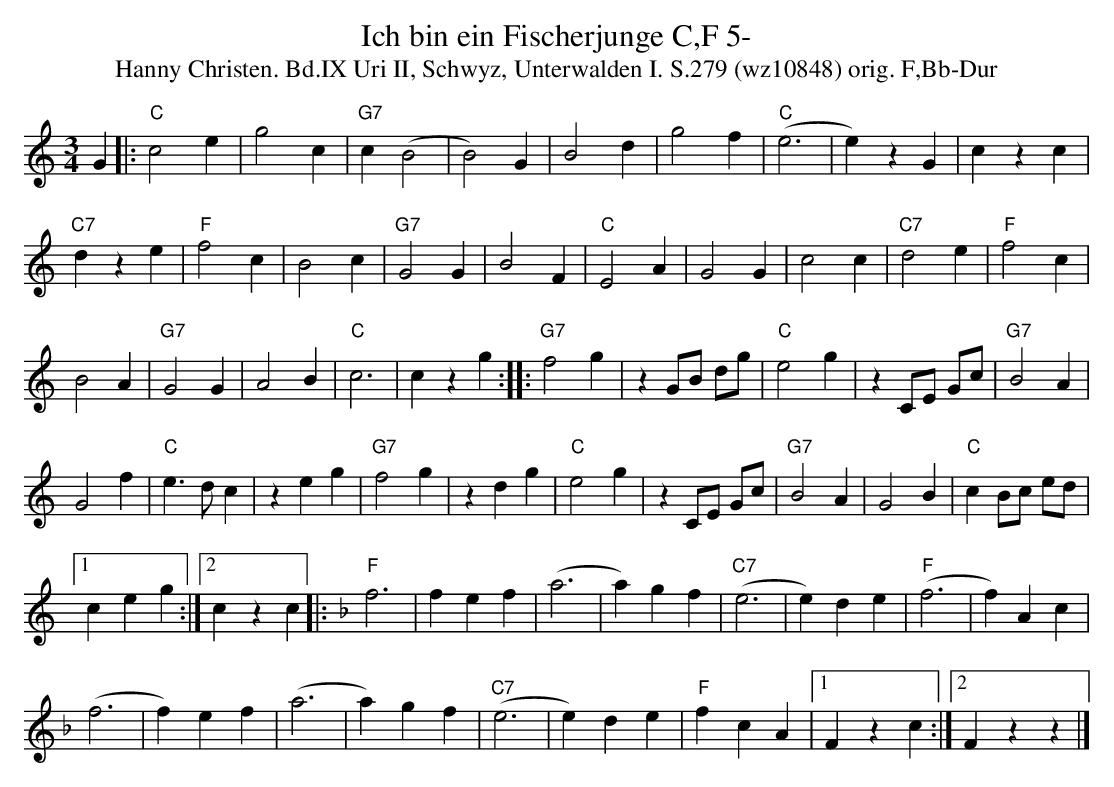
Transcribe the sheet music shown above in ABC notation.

X:1
T:Ich bin ein Fischerjunge C,F 5-
T:Hanny Christen. Bd.IX Uri II, Schwyz, Unterwalden I. S.279 (wz10848) orig. F,Bb-Dur
M:3/4
L:1/4
K:Cmaj
G |: "C"c2 e | g2 c | "G7"c (B2 | B2) G | B2 d | g2 f | ("C"e3 | e) z G | c z c |
"C7"d z e | "F"f2 c | B2 c | "G7"G2 G | B2 F | "C"E2 A | G2 G | c2 c | "C7"d2 e | "F"f2 c |
B2 A | "G7"G2 G | A2 B | "C"c3 | c z g :: "G7"f2 g | z G/2B/2 d/2g/2 | "C"e2 g | z C/2E/2 G/2c/2 | "G7"B2 A |
G2 f | "C"e>d c | z e g | "G7"f2 g | z d g | "C"e2 g | z C/2E/2 G/2c/2 | "G7"B2 A | G2 B | "C"c B/2c/2 e/2d/2 |1
c e g :|2 c z c |: [K:Fmaj] "F"f3 | fef | (a3 | a) g f | ("C7"e3 | e) de | ("F"f3 | f) Ac |
(f3 | f) ef | (a3 | a) g f | ("C7"e3 | e) de | "F"fcA |1 F z c :|2 F zz |]
